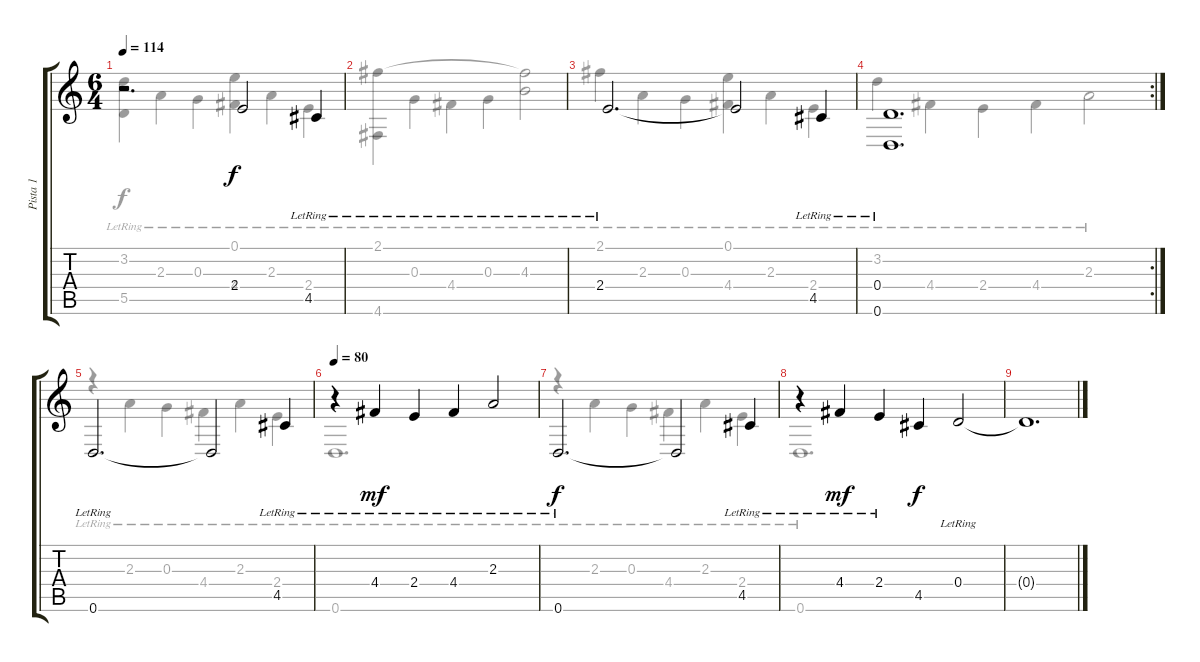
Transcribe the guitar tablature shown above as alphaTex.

\track ("Pista 1" "Pista 1") {instrument acousticguitarsteel}
\staff {score tabs}
\tuning (E4 B3 G3 D3 A2 D2) {hide}
\voice
\ts (6 4)
\tempo 114
\clef g2
\ks c
r.2{d dy f} 2.4{t}.2 4.5{lr}.4 |
|
2.4{lr}.2{d} 2.4{t}.2 4.5{lr}.4 |
\rc 2
(0.4{lr} 0.6{lr}).1{d} |
0.6{lr}.2{d} 0.6{t}.2 4.5{lr}.4 |
\tempo 80
r.4 4.4{lr}.4{dy mf} 2.4{lr}.4 4.4{lr}.4 2.3{lr}.2 |
0.6{lr}.2{d dy f} 0.6{t}.2 4.5{lr}.4 |
r.4 4.4{lr}.4{dy mf} 2.4{lr}.4 4.5.4{dy f} 0.4{lr}.2 |
0.4{t}.1{d}
\voice
\clef g2
\ottava regular
\simile none
\ks c
(3.2{lr} 5.5{lr}).4{dy f} 2.3{lr}.4 0.3{lr}.4 (0.1{lr} 4.4{lr}).4 2.3{lr}.4 2.4{lr}.4 |
(2.1{lr} 4.6{lr}).4 0.3{lr}.4 4.4{lr}.4 0.3{lr}.4 (2.1{t} 4.3{lr}).2 |
2.1{lr}.4 2.3{lr}.4 0.3{lr}.4 (0.1{lr} 4.4{lr}).4 2.3{lr}.4 2.4{lr}.4 |
3.2{lr}.4 4.4{lr}.4 2.4{lr}.4 4.4{lr}.4 2.3{lr}.2 |
r.4 2.3{lr}.4 0.3{lr}.4 4.4{lr}.4 2.3{lr}.4 2.4{lr}.4 |
0.6{lr}.1{d} |
r.4 2.3{lr}.4 0.3{lr}.4 4.4{lr}.4 2.3{lr}.4 2.4{lr}.4 |
0.6{lr}.1{d} |
